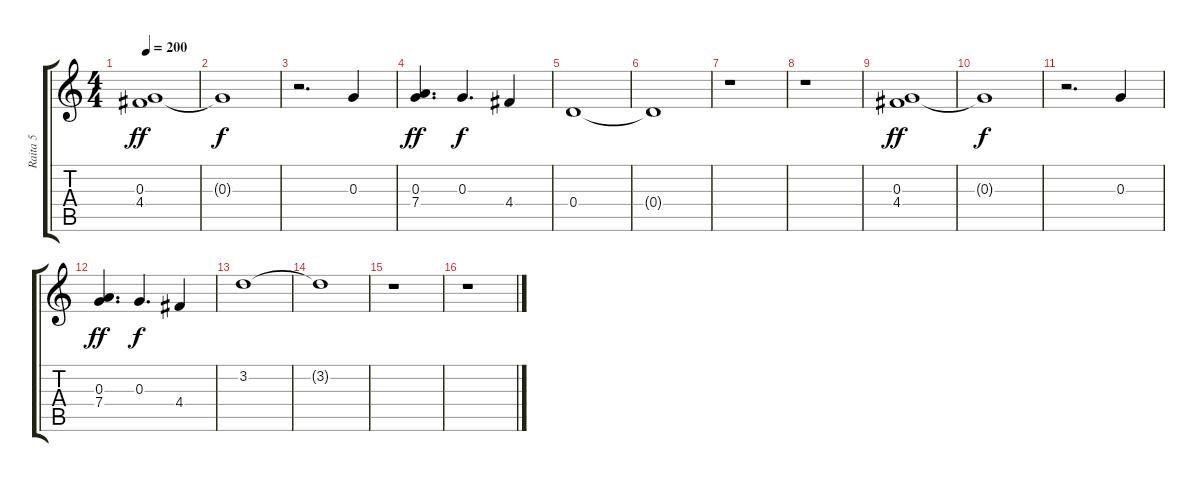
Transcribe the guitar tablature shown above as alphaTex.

\track ("Raita 5" "Raita 5") {instrument acousticguitarsteel}
\staff {score tabs}
\tuning (E4 B3 G3 D3 A2 E2) {hide}
\ts (4 4)
\tempo 200
\clef g2
\ks c
(0.3 4.4).1{dy ff} |
0.3{t}.1{dy f} |
r.2{d} 0.3.4 |
(0.3 7.4).4{d dy ff} 0.3.4{d dy f} 4.4.4 |
0.4.1 |
0.4{t}.1 |
r.1 |
r.1 |
(0.3 4.4).1{dy ff} |
0.3{t}.1{dy f} |
r.2{d} 0.3.4 |
(0.3 7.4).4{d dy ff} 0.3.4{d dy f} 4.4.4 |
3.2.1 |
3.2{t}.1 |
r.1 |
r.1
